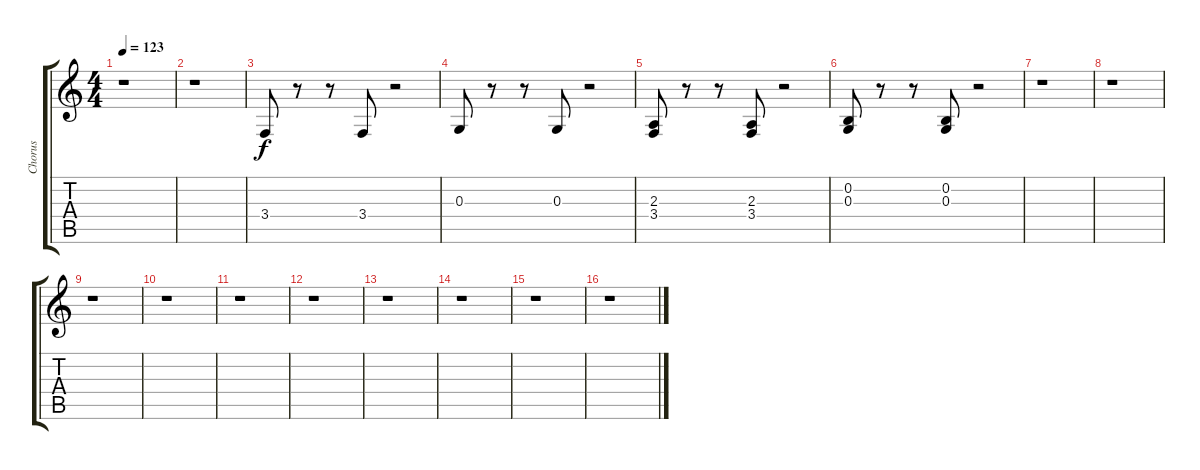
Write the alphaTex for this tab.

\track ("Chorus" "Chorus") {instrument trumpet}
\staff {score tabs}
\tuning (E4 B3 G3 D3 A2 E2) {hide}
\ts (4 4)
\tempo 123
\clef g2
\ks c
r.1{dy f} |
r.1 |
3.4.8 r.8 r.8 3.4.8 r.2 |
0.3.8 r.8 r.8 0.3.8 r.2 |
(2.3 3.4).8 r.8 r.8 (2.3 3.4).8 r.2 |
(0.2 0.3).8 r.8 r.8 (0.2 0.3).8 r.2 |
r.1 |
r.1 |
r.1 |
r.1 |
r.1 |
r.1 |
r.1 |
r.1 |
r.1 |
r.1
